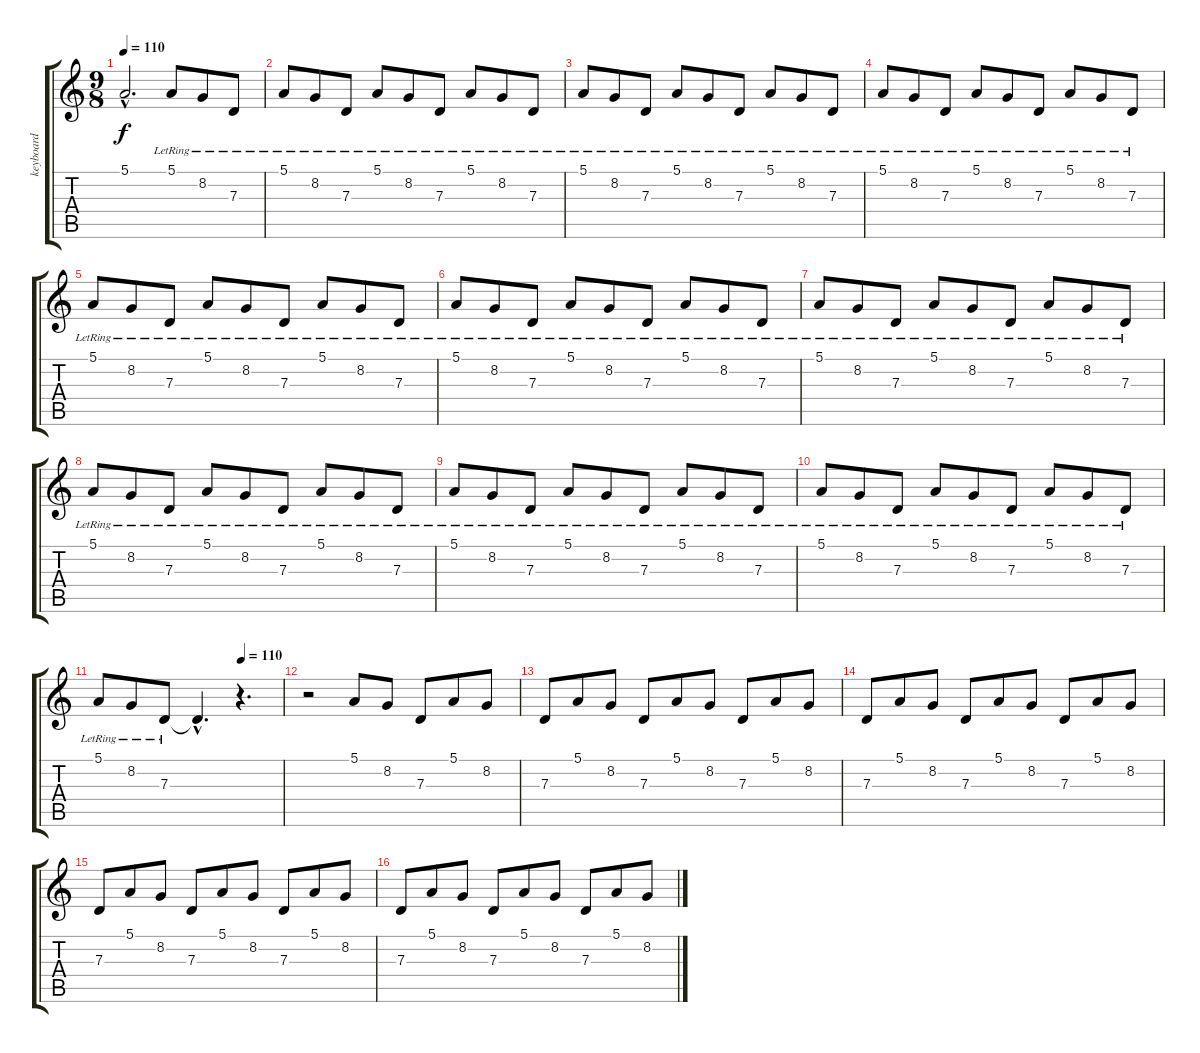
\track ("keyboard" "keyboard") {instrument acousticgrandpiano}
\staff {score tabs}
\tuning (E4 B3 G3 D3 A2 E2) {hide}
\ts (9 8)
\tempo 110
\clef g2
\ks c
5.1{hac t}.2{d dy f} 5.1{lr}.8 8.2{lr}.8 7.3{lr}.8 |
5.1{lr}.8 8.2{lr}.8 7.3{lr}.8 5.1{lr}.8 8.2{lr}.8 7.3{lr}.8 5.1{lr}.8 8.2{lr}.8 7.3{lr}.8 |
5.1{lr}.8 8.2{lr}.8 7.3{lr}.8 5.1{lr}.8 8.2{lr}.8 7.3{lr}.8 5.1{lr}.8 8.2{lr}.8 7.3{lr}.8 |
5.1{lr}.8 8.2{lr}.8 7.3{lr}.8 5.1{lr}.8 8.2{lr}.8 7.3{lr}.8 5.1{lr}.8 8.2{lr}.8 7.3{lr}.8 |
5.1{lr}.8 8.2{lr}.8 7.3{lr}.8 5.1{lr}.8 8.2{lr}.8 7.3{lr}.8 5.1{lr}.8 8.2{lr}.8 7.3{lr}.8 |
5.1{lr}.8 8.2{lr}.8 7.3{lr}.8 5.1{lr}.8 8.2{lr}.8 7.3{lr}.8 5.1{lr}.8 8.2{lr}.8 7.3{lr}.8 |
5.1{lr}.8 8.2{lr}.8 7.3{lr}.8 5.1{lr}.8 8.2{lr}.8 7.3{lr}.8 5.1{lr}.8 8.2{lr}.8 7.3{lr}.8 |
5.1{lr}.8 8.2{lr}.8 7.3{lr}.8 5.1{lr}.8 8.2{lr}.8 7.3{lr}.8 5.1{lr}.8 8.2{lr}.8 7.3{lr}.8 |
5.1{lr}.8 8.2{lr}.8 7.3{lr}.8 5.1{lr}.8 8.2{lr}.8 7.3{lr}.8 5.1{lr}.8 8.2{lr}.8 7.3{lr}.8 |
5.1{lr}.8 8.2{lr}.8 7.3{lr}.8 5.1{lr}.8 8.2{lr}.8 7.3{lr}.8 5.1{lr}.8 8.2{lr}.8 7.3{lr}.8 |
\tempo (110 0.7777777777777778)
5.1{lr}.8 8.2{lr}.8 7.3{lr}.8 7.3{hac t}.4{d} r.4{d} |
r.2 5.1.8{volume 8} 8.2.8 7.3.8 5.1.8 8.2.8 |
7.3.8 5.1.8 8.2.8 7.3.8 5.1.8 8.2.8 7.3.8 5.1.8 8.2.8 |
7.3.8 5.1.8 8.2.8 7.3.8 5.1.8 8.2.8 7.3.8 5.1.8 8.2.8 |
7.3.8 5.1.8 8.2.8 7.3.8 5.1.8 8.2.8 7.3.8 5.1.8 8.2.8 |
7.3.8 5.1.8 8.2.8 7.3.8 5.1.8 8.2.8 7.3.8 5.1.8 8.2.8
